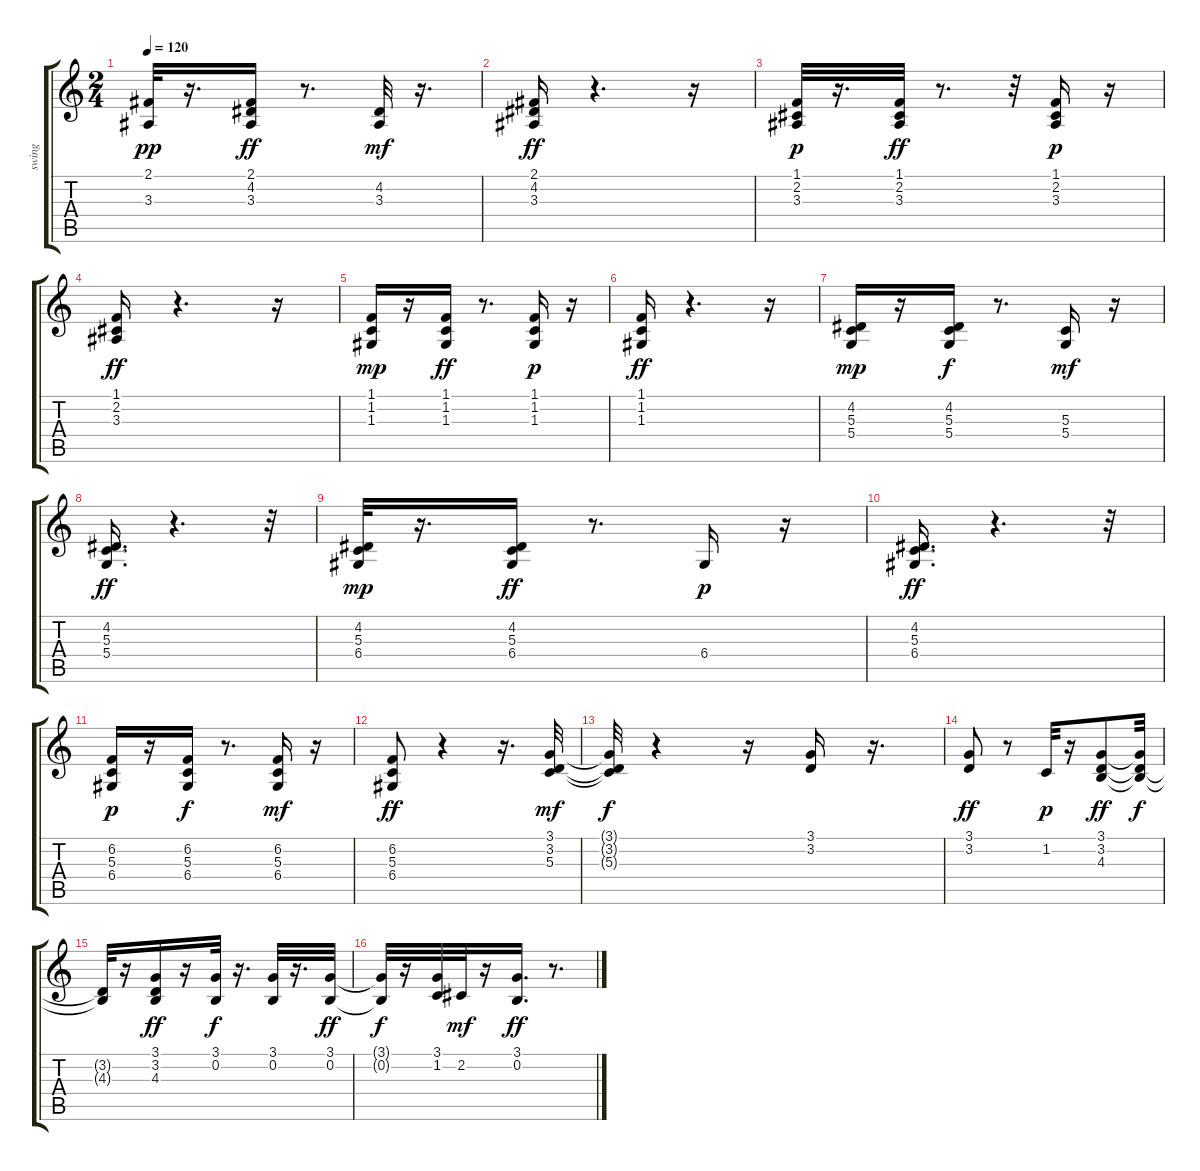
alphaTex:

\track ("swing" "swing") {instrument stringensemble1}
\staff {score tabs}
\tuning (E4 B3 G3 D3 A2 E2) {hide}
\ts (2 4)
\tempo 120
\clef g2
\ks c
(2.1 3.3).32{dy pp} r.16{d} (2.1 4.2 3.3).16{dy ff} r.8{d} (4.2 3.3).32{dy mf} r.16{d} |
(2.1 4.2 3.3).16{dy ff} r.4{d} r.16 |
(1.1 2.2 3.3).32{dy p} r.16{d} (1.1 2.2 3.3).32{dy ff} r.8{d} r.32 (1.1 2.2 3.3).16{dy p} r.16 |
(1.1 2.2 3.3).16{dy ff} r.4{d} r.16 |
(1.1 1.2 1.3).16{dy mp} r.16 (1.1 1.2 1.3).16{dy ff} r.8{d} (1.1 1.2 1.3).16{dy p} r.16 |
(1.1 1.2 1.3).16{dy ff} r.4{d} r.16 |
(4.2 5.3 5.4).16{dy mp} r.16 (4.2 5.3 5.4).16{dy f} r.8{d} (5.3 5.4).16{dy mf} r.16 |
(4.2 5.3 5.4).16{d dy ff} r.4{d} r.32 |
(4.2 5.3 6.4).32{dy mp} r.16{d} (4.2 5.3 6.4).16{dy ff} r.8{d} 6.4.16{dy p} r.16 |
(4.2 5.3 6.4).16{d dy ff} r.4{d} r.32 |
(6.2 5.3 6.4).16{dy p} r.16 (6.2 5.3 6.4).16{dy f} r.8{d} (6.2 5.3 6.4).16{dy mf} r.16 |
(6.2 5.3 6.4).8{dy ff} r.4 r.16{d} (3.1 3.2 5.3).32{dy mf} |
(3.1{t} 3.2{t} 5.3{t}).32{dy f} r.4 r.16 (3.1 3.2).16 r.16{d} |
(3.1 3.2).8{dy ff} r.8 1.2.32{dy p} r.16 (3.1 3.2 4.3).8{dy ff} (3.1{t} 3.2{t} 4.3{t}).32{dy f} |
(3.2{t} 4.3{t}).32 r.16 (3.1 3.2 4.3).16{dy ff} r.16 (3.1 0.2).32{dy f} r.16{d} (3.1 0.2).32 r.16{d} (3.1 0.2).32{dy ff} |
(3.1{t} 0.2{t}).32{dy f} r.16 (3.1 1.2).32 2.2.32{dy mf} r.16 (3.1 0.2).16{d dy ff} r.8{d}
